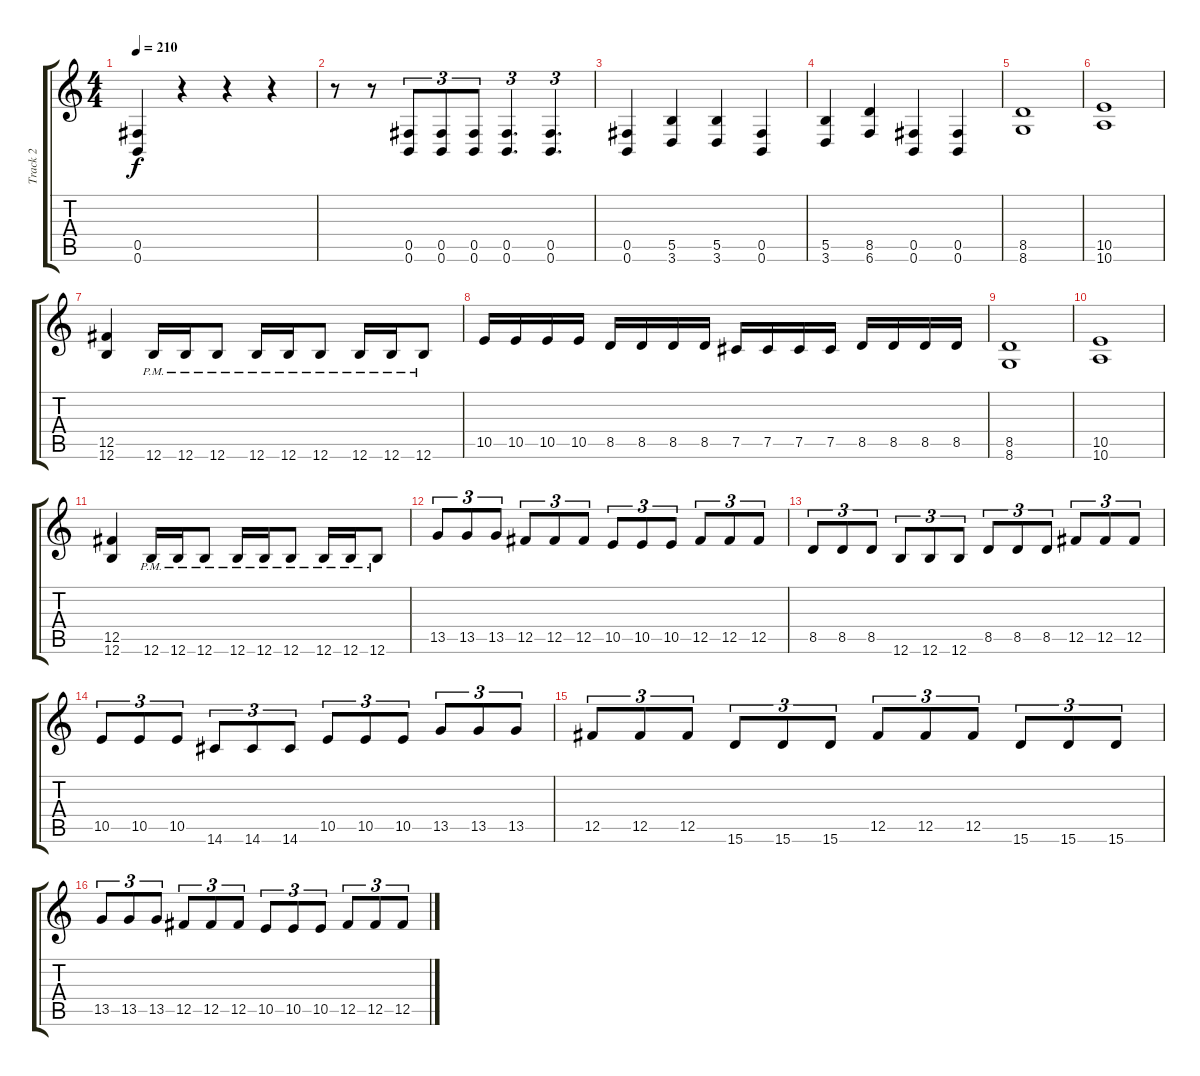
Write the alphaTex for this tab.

\track ("Track 2" "Track 2") {instrument distortionguitar}
\staff {score tabs}
\tuning (Db4 Ab3 E3 B2 Gb2 B1) {hide}
\ts (4 4)
\tempo 210
\clef g2
\ks c
(0.5 0.6).4{dy f} r.4 r.4 r.4 |
r.8 r.8 (0.5 0.6).8{tu (3 2)} (0.5 0.6).8{tu (3 2)} (0.5 0.6).8{tu (3 2)} (0.5 0.6).4{d tu (3 2)} (0.5 0.6).4{d tu (3 2)} |
(0.5 0.6).4 (5.5 3.6).4 (5.5 3.6).4 (0.5 0.6).4 |
(5.5 3.6).4 (8.5 6.6).4 (0.5 0.6).4 (0.5 0.6).4 |
(8.5 8.6).1 |
(10.5 10.6).1 |
(12.5 12.6).4 12.6{pm}.16 12.6{pm}.16 12.6{pm}.8 12.6{pm}.16 12.6{pm}.16 12.6{pm}.8 12.6{pm}.16 12.6{pm}.16 12.6{pm}.8 |
10.5.16 10.5.16 10.5.16 10.5.16 8.5.16 8.5.16 8.5.16 8.5.16 7.5.16 7.5.16 7.5.16 7.5.16 8.5.16 8.5.16 8.5.16 8.5.16 |
(8.5 8.6).1 |
(10.5 10.6).1 |
(12.5 12.6).4 12.6{pm}.16 12.6{pm}.16 12.6{pm}.8 12.6{pm}.16 12.6{pm}.16 12.6{pm}.8 12.6{pm}.16 12.6{pm}.16 12.6{pm}.8 |
13.5.8{tu (3 2)} 13.5.8{tu (3 2)} 13.5.8{tu (3 2)} 12.5.8{tu (3 2)} 12.5.8{tu (3 2)} 12.5.8{tu (3 2)} 10.5.8{tu (3 2)} 10.5.8{tu (3 2)} 10.5.8{tu (3 2)} 12.5.8{tu (3 2)} 12.5.8{tu (3 2)} 12.5.8{tu (3 2)} |
8.5.8{tu (3 2)} 8.5.8{tu (3 2)} 8.5.8{tu (3 2)} 12.6.8{tu (3 2)} 12.6.8{tu (3 2)} 12.6.8{tu (3 2)} 8.5.8{tu (3 2)} 8.5.8{tu (3 2)} 8.5.8{tu (3 2)} 12.5.8{tu (3 2)} 12.5.8{tu (3 2)} 12.5.8{tu (3 2)} |
10.5.8{tu (3 2)} 10.5.8{tu (3 2)} 10.5.8{tu (3 2)} 14.6.8{tu (3 2)} 14.6.8{tu (3 2)} 14.6.8{tu (3 2)} 10.5.8{tu (3 2)} 10.5.8{tu (3 2)} 10.5.8{tu (3 2)} 13.5.8{tu (3 2)} 13.5.8{tu (3 2)} 13.5.8{tu (3 2)} |
12.5.8{tu (3 2)} 12.5.8{tu (3 2)} 12.5.8{tu (3 2)} 15.6.8{tu (3 2)} 15.6.8{tu (3 2)} 15.6.8{tu (3 2)} 12.5.8{tu (3 2)} 12.5.8{tu (3 2)} 12.5.8{tu (3 2)} 15.6.8{tu (3 2)} 15.6.8{tu (3 2)} 15.6.8{tu (3 2)} |
13.5.8{tu (3 2)} 13.5.8{tu (3 2)} 13.5.8{tu (3 2)} 12.5.8{tu (3 2)} 12.5.8{tu (3 2)} 12.5.8{tu (3 2)} 10.5.8{tu (3 2)} 10.5.8{tu (3 2)} 10.5.8{tu (3 2)} 12.5.8{tu (3 2)} 12.5.8{tu (3 2)} 12.5.8{tu (3 2)}
